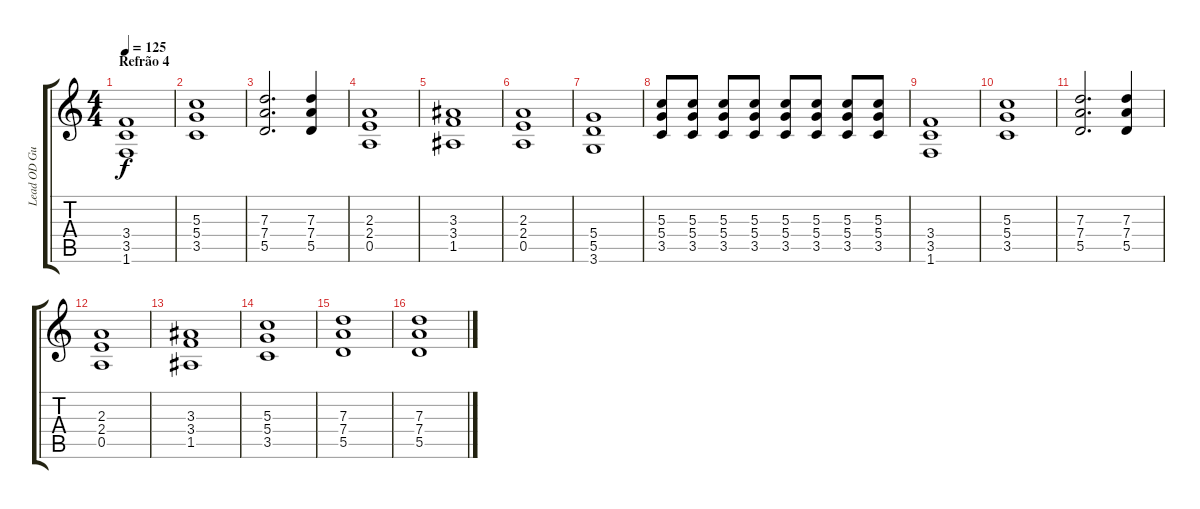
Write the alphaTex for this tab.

\track ("Lead OD Guitar" "Lead OD Gu") {instrument overdrivenguitar}
\staff {score tabs}
\tuning (E4 B3 G3 D3 A2 E2) {hide}
\ts (4 4)
\section ("" "Refrão 4")
\tempo 125
\clef g2
\ks c
(3.4 3.5 1.6).1{dy f} |
(5.3 5.4 3.5).1 |
(7.3 7.4 5.5).2{d} (7.3 7.4 5.5).4 |
(2.3 2.4 0.5).1 |
(3.3 3.4 1.5).1 |
(2.3 2.4 0.5).1 |
(5.4 5.5 3.6).1 |
(5.3 5.4 3.5).8 (5.3 5.4 3.5).8 (5.3 5.4 3.5).8 (5.3 5.4 3.5).8 (5.3 5.4 3.5).8 (5.3 5.4 3.5).8 (5.3 5.4 3.5).8 (5.3 5.4 3.5).8 |
(3.4 3.5 1.6).1 |
(5.3 5.4 3.5).1 |
(7.3 7.4 5.5).2{d} (7.3 7.4 5.5).4 |
(2.3 2.4 0.5).1 |
(3.3 3.4 1.5).1 |
(5.3 5.4 3.5).1 |
(7.3 7.4 5.5).1 |
(7.3 7.4 5.5).1
